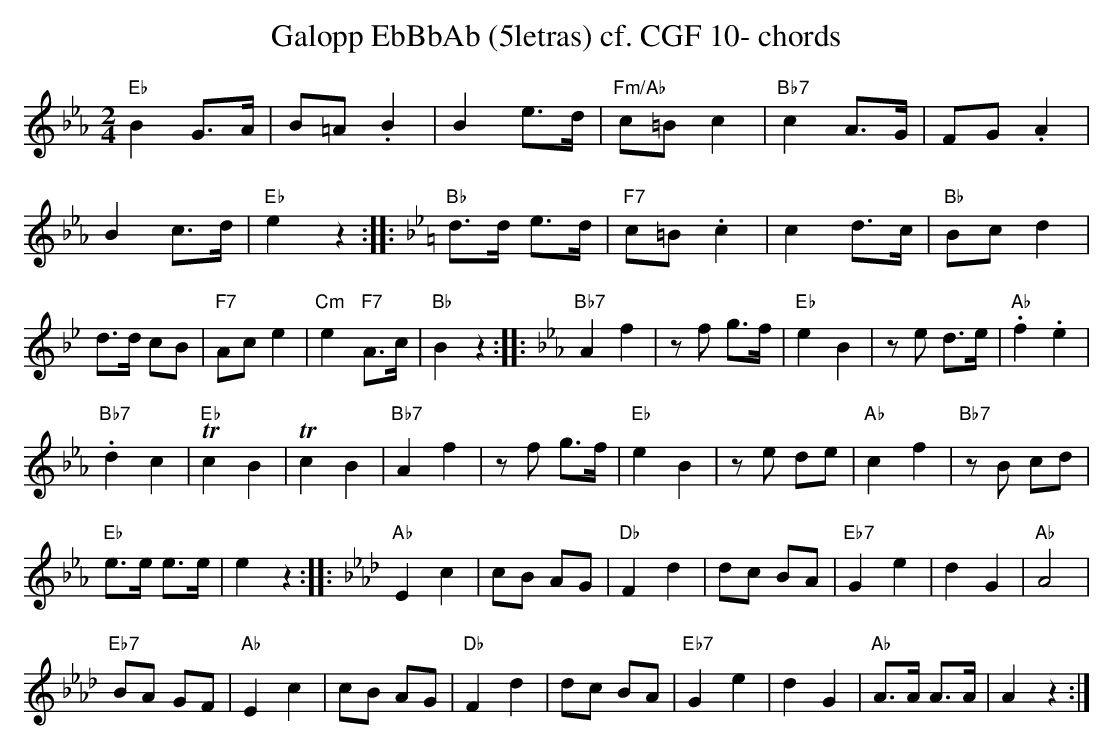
X:1
T:Galopp EbBbAb (5letras) cf. CGF 10- chords
M:2/4
L:1/8
K:Ebmaj%%MIDI gchordon
"Eb"B2G>A | B=A .B2 | B2 e>d | "Fm/Ab"c=B c2 | "Bb7"c2 A>G | FG .A2 |
B2c>d | "Eb"e2z2:: [K:Bbmaj] "Bb"d>d e>d | "F7"c=B .c2 | c2 d>c | "Bb"Bcd2 |
d>d cB | "F7"Ac e2 | "Cm"e2"F7"A>c | "Bb"B2z2 :: [K:Ebmaj] "Bb7"A2f2 | zf g>f | "Eb"e2B2 | ze d>e | "Ab".f2.e2 |
"Bb7".d2c2 | "Eb"Tc2B2 | Tc2B2 | "Bb7"A2f2 | zf g>f | "Eb"e2B2 | ze de | "Ab"c2f2 | "Bb7"zB cd |
"Eb"e>e e>e | e2z2 :: [K:Abmaj] "Ab"E2c2 | cB AG | "Db"F2d2 | dc BA | "Eb7"G2e2 | d2G2 | "Ab"A4 |
"Eb7"BA GF | "Ab"E2c2 | cB AG | "Db"F2d2 | dc BA | "Eb7"G2e2 | d2G2 | "Ab"A>A A>A | A2z2 :|
